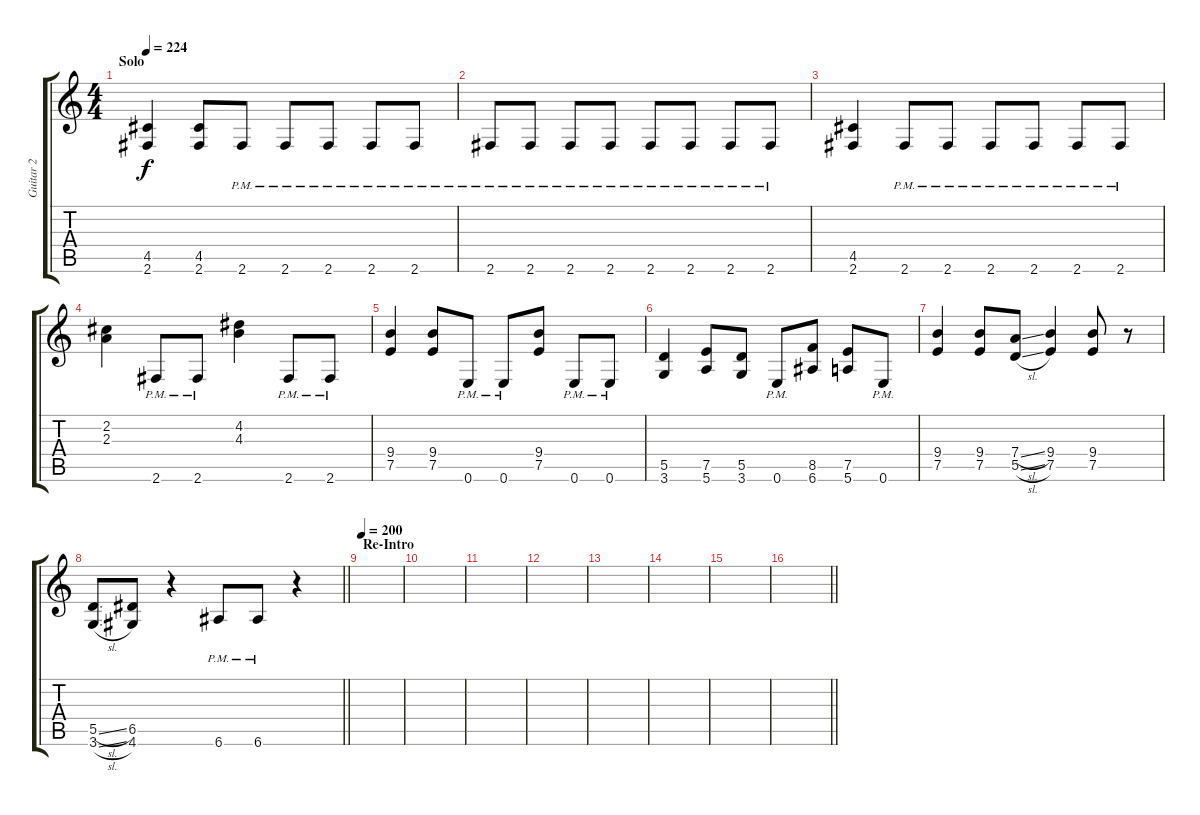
\track ("Guitar 2" "Guitar 2") {instrument distortionguitar}
\staff {score tabs}
\tuning (E4 B3 G3 D3 A2 E2) {hide}
\ts (4 4)
\section ("" "Solo")
\tempo 224
\clef g2
\ks c
(4.5 2.6).4{dy f} (4.5 2.6).8 2.6{pm}.8 2.6{pm}.8 2.6{pm}.8 2.6{pm}.8 2.6{pm}.8 |
2.6{pm}.8 2.6{pm}.8 2.6{pm}.8 2.6{pm}.8 2.6{pm}.8 2.6{pm}.8 2.6{pm}.8 2.6{pm}.8 |
(4.5 2.6).4 2.6{pm}.8 2.6{pm}.8 2.6{pm}.8 2.6{pm}.8 2.6{pm}.8 2.6{pm}.8 |
(2.2 2.3).4 2.6{pm}.8 2.6{pm}.8 (4.2 4.3).4 2.6{pm}.8 2.6{pm}.8 |
(9.4 7.5).4 (9.4 7.5).8 0.6{pm}.8 0.6{pm}.8 (9.4 7.5).8 0.6{pm}.8 0.6{pm}.8 |
(5.5 3.6).4 (7.5 5.6).8 (5.5 3.6).8 0.6{pm}.8 (8.5 6.6).8 (7.5 5.6).8 0.6{pm}.8 |
(9.4 7.5).4 (9.4 7.5).8 (7.4{sl} 5.5{sl}).8 (9.4 7.5).4 (9.4 7.5).8 r.8 |
\barLineRight lightlight
(5.5{sl} 3.6{sl}).8 (6.5 4.6).8 r.4 6.6{pm}.8 6.6{pm}.8 r.4 |
\section ("" "Re-Intro")
\tempo 200
|
|
|
|
|
|
|
\barLineRight lightlight
